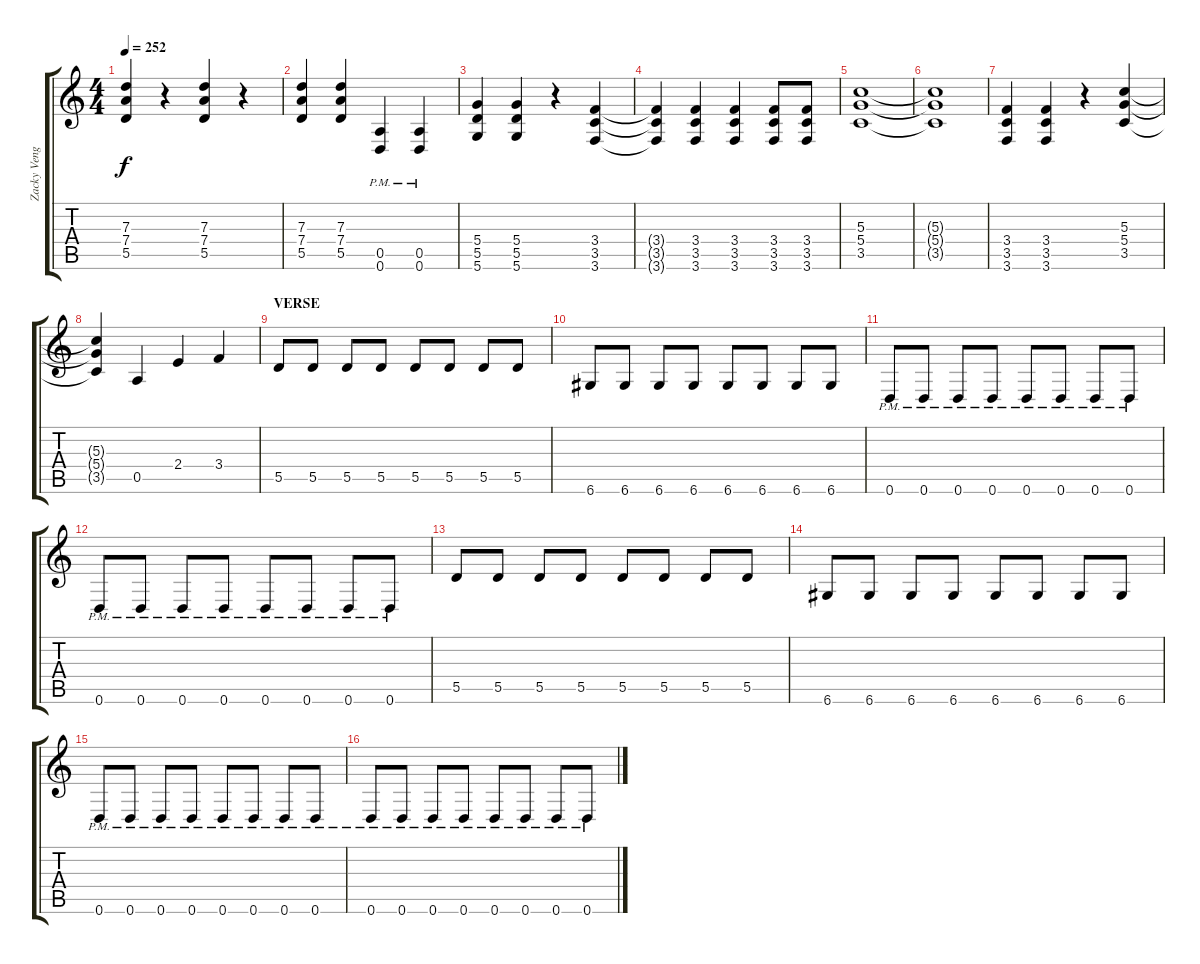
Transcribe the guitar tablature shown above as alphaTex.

\track ("Zacky Vengeance" "Zacky Veng") {instrument distortionguitar}
\staff {score tabs}
\tuning (E4 B3 G3 D3 A2 D2) {hide}
\ts (4 4)
\tempo 252
\clef g2
\ks c
(7.3 7.4 5.5).4{dy f} r.4 (7.3 7.4 5.5).4 r.4 |
(7.3 7.4 5.5).4 (7.3 7.4 5.5).4 (0.5{pm} 0.6{pm}).4 (0.5{pm} 0.6{pm}).4 |
(5.4 5.5 5.6).4 (5.4 5.5 5.6).4 r.4 (3.4 3.5 3.6).4 |
(3.4{t} 3.5{t} 3.6{t}).4 (3.4 3.5 3.6).4 (3.4 3.5 3.6).4 (3.4 3.5 3.6).8 (3.4 3.5 3.6).8 |
(5.3 5.4 3.5).1 |
(5.3{t} 5.4{t} 3.5{t}).1 |
(3.4 3.5 3.6).4 (3.4 3.5 3.6).4 r.4 (5.3 5.4 3.5).4 |
(5.3{t} 5.4{t} 3.5{t}).4 0.5.4 2.4.4 3.4.4 |
\section ("" "VERSE")
5.5.8 5.5.8 5.5.8 5.5.8 5.5.8 5.5.8 5.5.8 5.5.8 |
6.6.8 6.6.8 6.6.8 6.6.8 6.6.8 6.6.8 6.6.8 6.6.8 |
0.6{pm}.8 0.6{pm}.8 0.6{pm}.8 0.6{pm}.8 0.6{pm}.8 0.6{pm}.8 0.6{pm}.8 0.6{pm}.8 |
0.6{pm}.8 0.6{pm}.8 0.6{pm}.8 0.6{pm}.8 0.6{pm}.8 0.6{pm}.8 0.6{pm}.8 0.6{pm}.8 |
5.5.8 5.5.8 5.5.8 5.5.8 5.5.8 5.5.8 5.5.8 5.5.8 |
6.6.8 6.6.8 6.6.8 6.6.8 6.6.8 6.6.8 6.6.8 6.6.8 |
0.6{pm}.8 0.6{pm}.8 0.6{pm}.8 0.6{pm}.8 0.6{pm}.8 0.6{pm}.8 0.6{pm}.8 0.6{pm}.8 |
0.6{pm}.8 0.6{pm}.8 0.6{pm}.8 0.6{pm}.8 0.6{pm}.8 0.6{pm}.8 0.6{pm}.8 0.6{pm}.8
